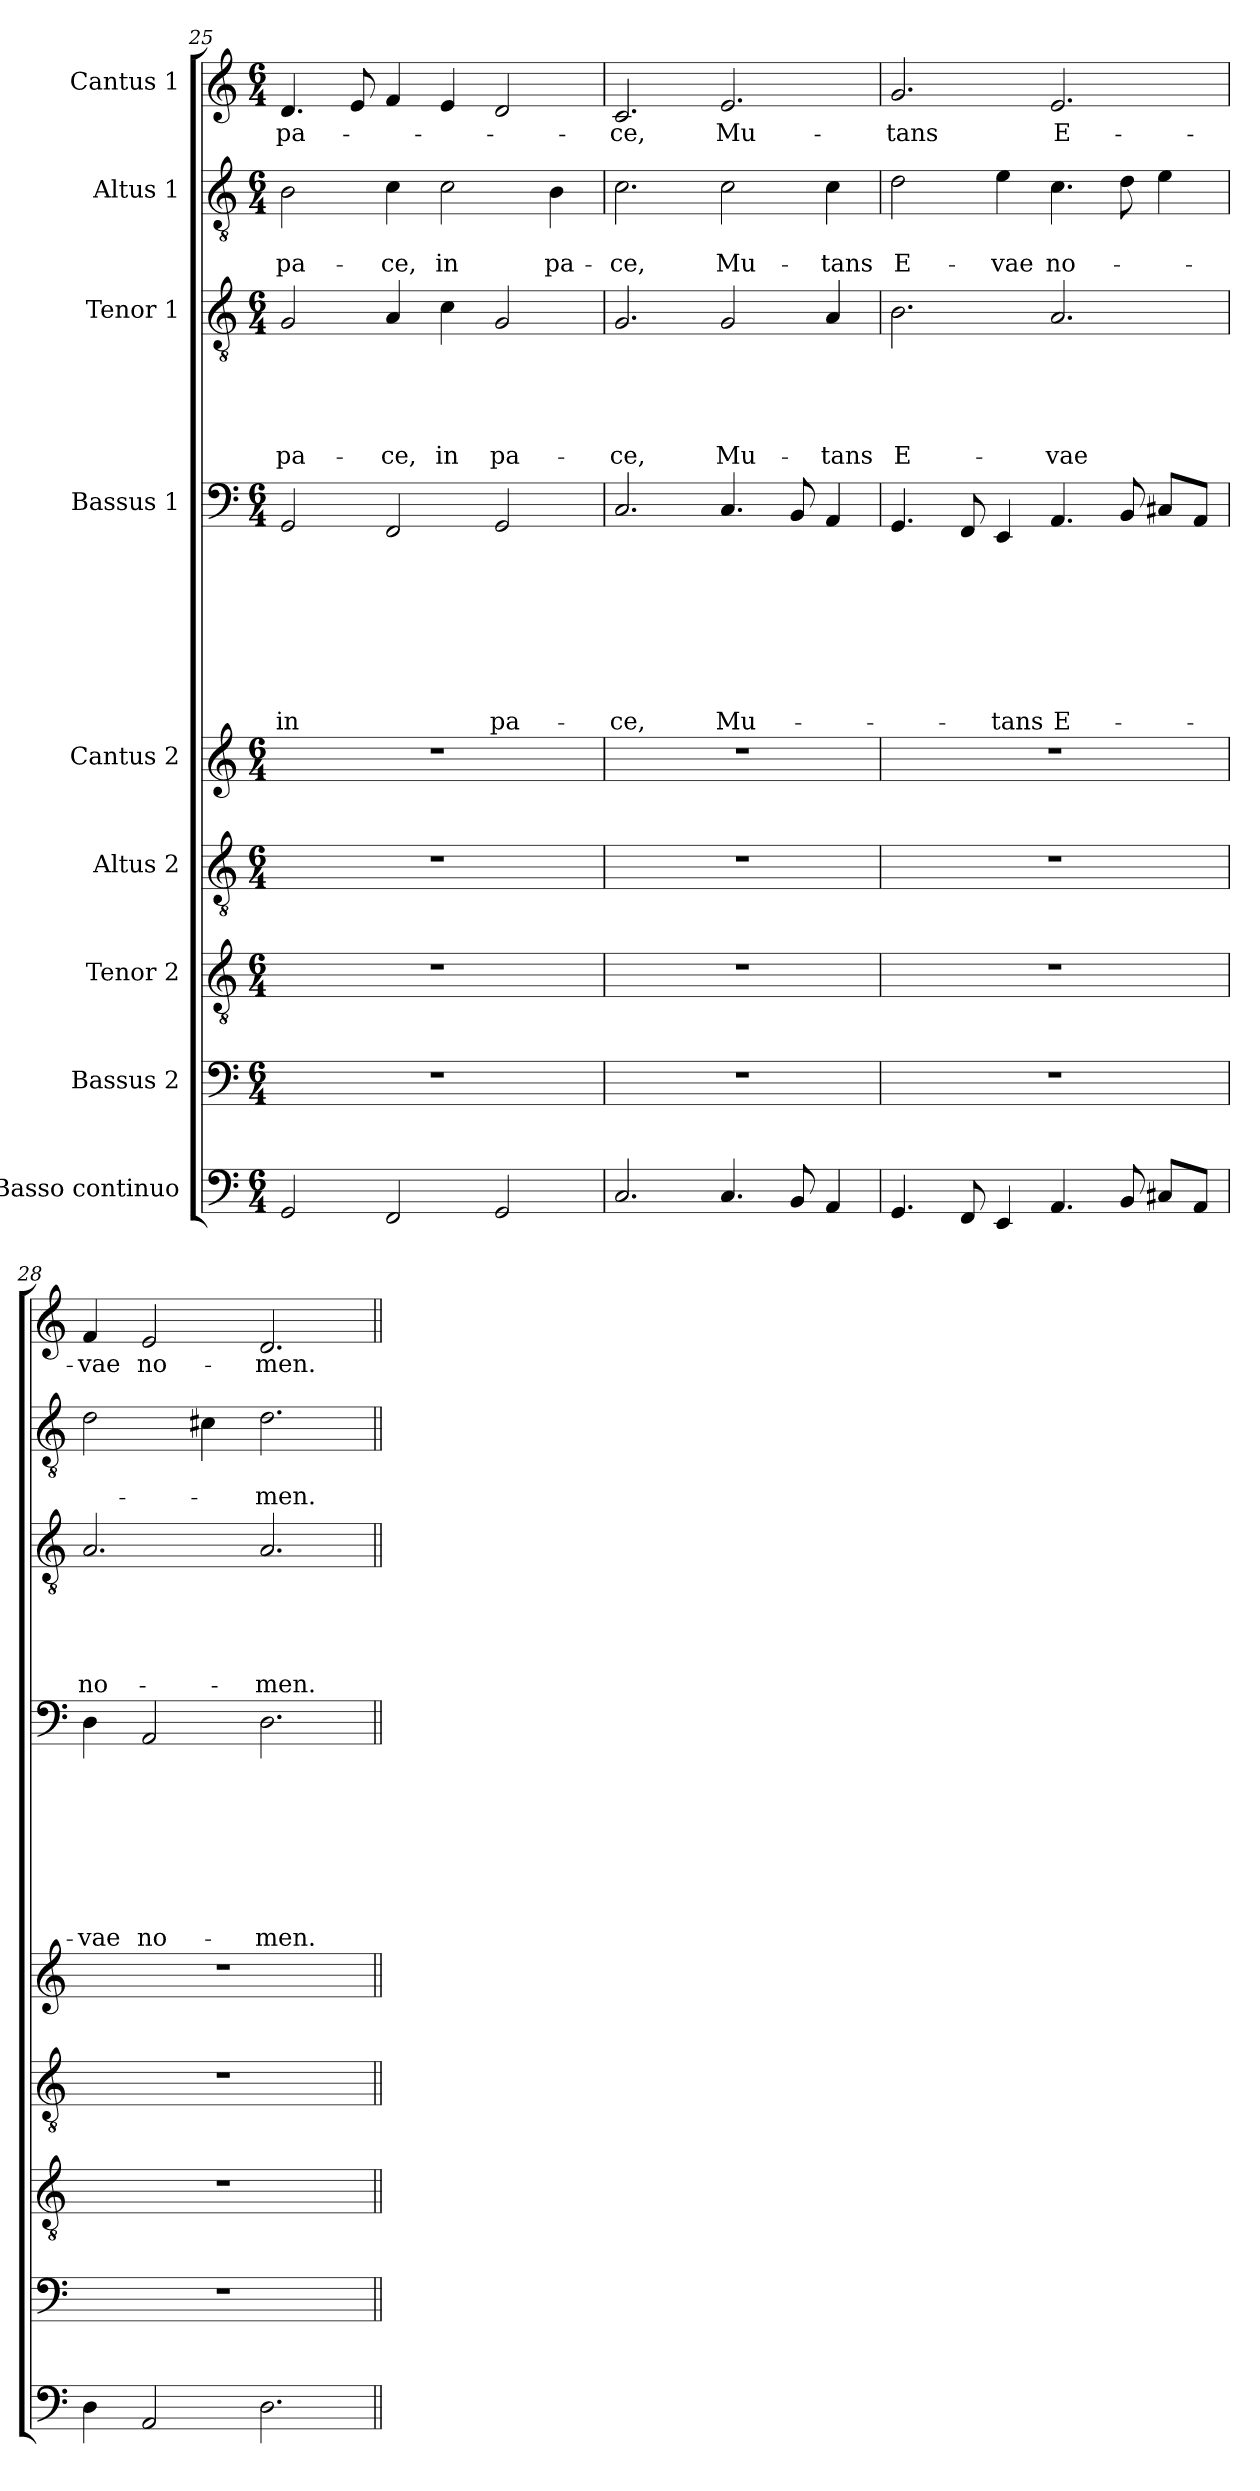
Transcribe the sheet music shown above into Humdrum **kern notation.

**kern	**kern	**kern	**kern	**kern	**kern	**text	**text	**text	**text	**text	**text	**text	**text	**kern	**text	**text	**text	**text	**text	**kern	**text	**text	**kern	**text
*part9	*part8	*part7	*part6	*part5	*part4	*part4	*part4	*part4	*part4	*part4	*part4	*part4	*part4	*part3	*part3	*part3	*part3	*part3	*part3	*part2	*part2	*part2	*part1	*part1
*staff9	*staff8	*staff7	*staff6	*staff5	*staff4	*staff4	*staff4	*staff4	*staff4	*staff4	*staff4	*staff4	*staff4	*staff3	*staff3	*staff3	*staff3	*staff3	*staff3	*staff2	*staff2	*staff2	*staff1	*staff1
*I"Basso continuo	*I"Bassus 2	*I"Tenor 2	*I"Altus 2	*I"Cantus 2	*I"Bassus 1	*	*	*	*	*	*	*	*	*I"Tenor 1	*	*	*	*	*	*I"Altus 1	*	*	*I"Cantus 1	*
*clefF4	*clefF4	*clefGv2	*clefGv2	*clefG2	*clefF4	*	*	*	*	*	*	*	*	*clefGv2	*	*	*	*	*	*clefGv2	*	*	*clefG2	*
*k[]	*k[]	*k[]	*k[]	*k[]	*k[]	*	*	*	*	*	*	*	*	*k[]	*	*	*	*	*	*k[]	*	*	*k[]	*
*C:	*C:	*C:	*C:	*C:	*C:	*	*	*	*	*	*	*	*	*C:	*	*	*	*	*	*C:	*	*	*C:	*
*M6/4	*M6/4	*M6/4	*M6/4	*M6/4	*M6/4	*	*	*	*	*	*	*	*	*M6/4	*	*	*	*	*	*M6/4	*	*	*M6/4	*
=25	=25	=25	=25	=25	=25	=25	=25	=25	=25	=25	=25	=25	=25	=25	=25	=25	=25	=25	=25	=25	=25	=25	=25	=25
!	!	!	!	!	!	!	!	!	!	!	!	!	!LO:LY:b	!	!	!	!	!	!LO:LY:b	!	!	!LO:LY:b	!	!LO:LY:b
2GG/	1.r	1.r	1.r	1.r	2GG/	.	.	.	.	.	.	.	in	2G/	.	.	.	.	pa-	2B\	.	pa-	4.d/	pa-
.	.	.	.	.	.	.	.	.	.	.	.	.	.	.	.	.	.	.	.	.	.	.	8e/	.
!	!	!	!	!	!	!	!	!	!	!	!	!	!	!	!	!	!	!	!LO:LY:b	!	!	!LO:LY:b	!	!
2FF/	.	.	.	.	2FF/	.	.	.	.	.	.	.	.	4A/	.	.	.	.	-ce,	4c\	.	-ce,	4f/	.
!	!	!	!	!	!	!	!	!	!	!	!	!	!	!	!	!	!	!	!LO:LY:b	!	!	!LO:LY:b	!	!
.	.	.	.	.	.	.	.	.	.	.	.	.	.	4c\	.	.	.	.	in	2c\	.	in	4e/	.
!	!	!	!	!	!	!	!	!	!	!	!	!	!LO:LY:b	!	!	!	!	!	!LO:LY:b	!	!	!	!	!
2GG/	.	.	.	.	2GG/	.	.	.	.	.	.	.	pa-	2G/	.	.	.	.	pa-	.	.	.	2d/	.
!	!	!	!	!	!	!	!	!	!	!	!	!	!	!	!	!	!	!	!	!	!	!LO:LY:b	!	!
.	.	.	.	.	.	.	.	.	.	.	.	.	.	.	.	.	.	.	.	4B\	.	pa-	.	.
!!LO:LB:g=z
=26	=26	=26	=26	=26	=26	=26	=26	=26	=26	=26	=26	=26	=26	=26	=26	=26	=26	=26	=26	=26	=26	=26	=26	=26
!	!	!	!	!	!	!	!	!	!	!	!	!	!LO:LY:b	!	!	!	!	!	!LO:LY:b	!	!	!LO:LY:b	!	!LO:LY:b
2.C/	1.r	1.r	1.r	1.r	2.C/	.	.	.	.	.	.	.	-ce,	2.G/	.	.	.	.	-ce,	2.c\	.	-ce,	2.c/	-ce,
!	!	!	!	!	!	!	!	!	!	!	!	!	!LO:LY:b	!	!	!	!	!	!LO:LY:b	!	!	!LO:LY:b	!	!LO:LY:b
4.C/	.	.	.	.	4.C/	.	.	.	.	.	.	.	Mu-	2G/	.	.	.	.	Mu-	2c\	.	Mu-	2.e/	Mu-
8BB/	.	.	.	.	8BB/	.	.	.	.	.	.	.	.	.	.	.	.	.	.	.	.	.	.	.
!	!	!	!	!	!	!	!	!	!	!	!	!	!	!	!	!	!	!	!LO:LY:b	!	!	!LO:LY:b	!	!
4AA/	.	.	.	.	4AA/	.	.	.	.	.	.	.	.	4A/	.	.	.	.	-tans	4c\	.	-tans	.	.
=27	=27	=27	=27	=27	=27	=27	=27	=27	=27	=27	=27	=27	=27	=27	=27	=27	=27	=27	=27	=27	=27	=27	=27	=27
!	!	!	!	!	!	!	!	!	!	!	!	!	!	!	!	!	!	!	!LO:LY:b	!	!	!LO:LY:b	!	!LO:LY:b
4.GG/	1.r	1.r	1.r	1.r	4.GG/	.	.	.	.	.	.	.	.	2.B\	.	.	.	.	E-	2d\	.	E-	2.g/	-tans
8FF/	.	.	.	.	8FF/	.	.	.	.	.	.	.	.	.	.	.	.	.	.	.	.	.	.	.
!	!	!	!	!	!	!	!	!	!	!	!	!	!LO:LY:b	!	!	!	!	!	!	!	!	!LO:LY:b	!	!
4EE/	.	.	.	.	4EE/	.	.	.	.	.	.	.	-tans	.	.	.	.	.	.	4e\	.	-vae	.	.
!	!	!	!	!	!	!	!	!	!	!	!	!	!LO:LY:b	!	!	!	!	!	!LO:LY:b	!	!	!LO:LY:b	!	!LO:LY:b
4.AA/	.	.	.	.	4.AA/	.	.	.	.	.	.	.	E-	2.A/	.	.	.	.	-vae	4.c\	.	no-	2.e/	E-
8BB/	.	.	.	.	8BB/	.	.	.	.	.	.	.	.	.	.	.	.	.	.	8d\	.	.	.	.
8C#X/L	.	.	.	.	8C#X/L	.	.	.	.	.	.	.	.	.	.	.	.	.	.	4e\	.	.	.	.
8AA/J	.	.	.	.	8AA/J	.	.	.	.	.	.	.	.	.	.	.	.	.	.	.	.	.	.	.
=28	=28	=28	=28	=28	=28	=28	=28	=28	=28	=28	=28	=28	=28	=28	=28	=28	=28	=28	=28	=28	=28	=28	=28	=28
!	!	!	!	!	!	!	!	!	!	!	!	!	!LO:LY:b	!	!	!	!	!	!LO:LY:b	!	!	!	!	!LO:LY:b
4D\	1.r	1.r	1.r	1.r	4D\	.	.	.	.	.	.	.	-vae	2.A/	.	.	.	.	no-	2d\	.	.	4f/	-vae
!	!	!	!	!	!	!	!	!	!	!	!	!	!LO:LY:b	!	!	!	!	!	!	!	!	!	!	!LO:LY:b
2AA/	.	.	.	.	2AA/	.	.	.	.	.	.	.	no-	.	.	.	.	.	.	.	.	.	2e/	no-
.	.	.	.	.	.	.	.	.	.	.	.	.	.	.	.	.	.	.	.	4c#X\	.	.	.	.
!	!	!	!	!	!	!	!	!	!	!	!	!	!LO:LY:b	!	!	!	!	!	!LO:LY:b	!	!	!LO:LY:b	!	!LO:LY:b
2.D\	.	.	.	.	2.D\	.	.	.	.	.	.	.	-men.	2.A/	.	.	.	.	-men.	2.d\	.	-men.	2.d/	-men.
=||	=||	=||	=||	=||	=||	=||	=||	=||	=||	=||	=||	=||	=||	=||	=||	=||	=||	=||	=||	=||	=||	=||	=||	=||
*-	*-	*-	*-	*-	*-	*-	*-	*-	*-	*-	*-	*-	*-	*-	*-	*-	*-	*-	*-	*-	*-	*-	*-	*-
